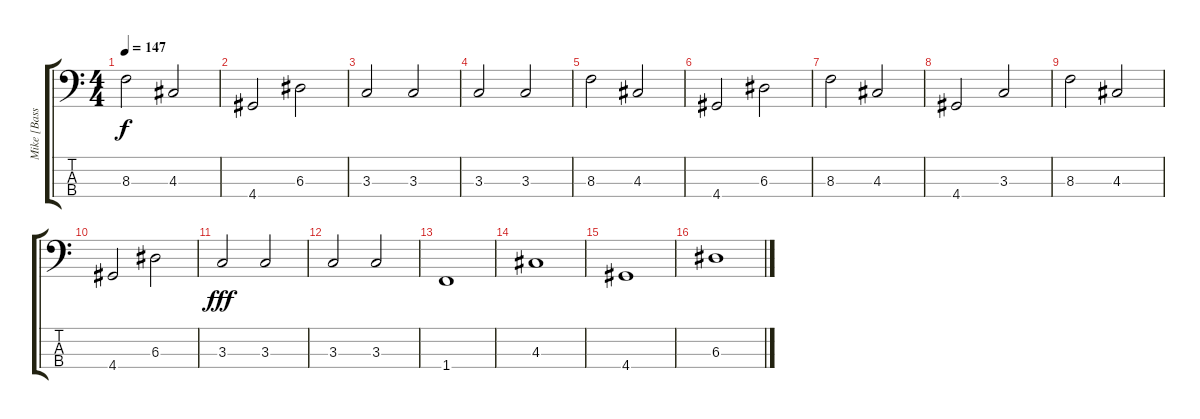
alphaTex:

\track ("Mike [Bass]" "Mike [Bass") {instrument electricbassfinger}
\staff {score tabs}
\tuning (G2 D2 A1 E1) {hide}
\ts (4 4)
\tempo 147
\clef f4
\ks c
8.3.2{dy f} 4.3.2 |
4.4.2 6.3.2 |
3.3.2 3.3.2 |
3.3.2 3.3.2 |
8.3.2 4.3.2 |
4.4.2 6.3.2 |
8.3.2 4.3.2 |
4.4.2 3.3.2 |
8.3.2 4.3.2 |
4.4.2 6.3.2 |
3.3.2{dy fff} 3.3.2 |
3.3.2 3.3.2 |
1.4.1 |
4.3.1 |
4.4.1 |
6.3.1
